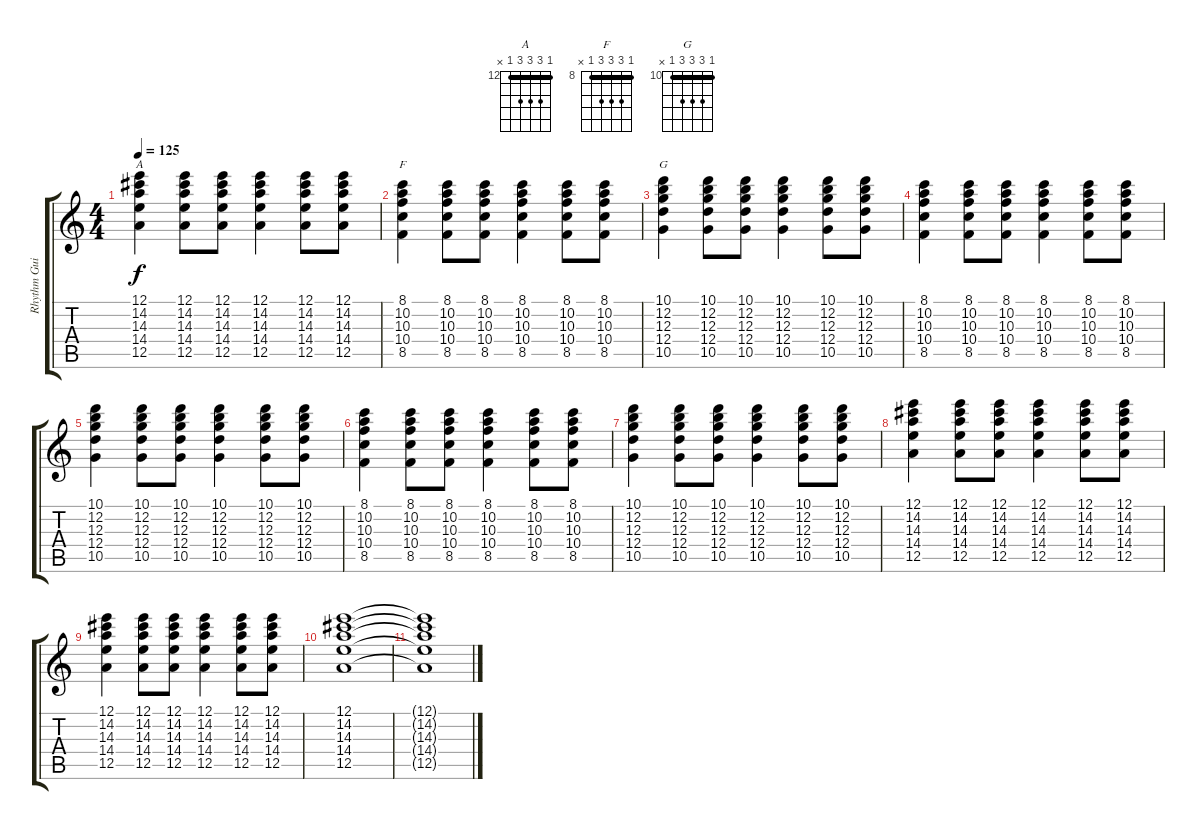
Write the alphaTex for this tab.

\track ("Rhythm Guitar" "Rhythm Gui") {instrument overdrivenguitar}
\staff {score tabs}
\tuning (E4 B3 G3 D3 A2 E2) {hide}
\chord ("A" 12 14 14 14 12 x) {firstfret 12 barre 12}
\chord ("F" 8 10 10 10 8 x) {firstfret 8 barre 8}
\chord ("G" 10 12 12 12 10 x) {firstfret 10 barre 10}
\ts (4 4)
\tempo 125
\clef g2
\ks c
(12.1 14.2 14.3 14.4 12.5).4{ch "A" dy f} (12.1 14.2 14.3 14.4 12.5).8 (12.1 14.2 14.3 14.4 12.5).8 (12.1 14.2 14.3 14.4 12.5).4 (12.1 14.2 14.3 14.4 12.5).8 (12.1 14.2 14.3 14.4 12.5).8 |
(8.1 10.2 10.3 10.4 8.5).4{ch "F"} (8.1 10.2 10.3 10.4 8.5).8 (8.1 10.2 10.3 10.4 8.5).8 (8.1 10.2 10.3 10.4 8.5).4 (8.1 10.2 10.3 10.4 8.5).8 (8.1 10.2 10.3 10.4 8.5).8 |
(10.1 12.2 12.3 12.4 10.5).4{ch "G"} (10.1 12.2 12.3 12.4 10.5).8 (10.1 12.2 12.3 12.4 10.5).8 (10.1 12.2 12.3 12.4 10.5).4 (10.1 12.2 12.3 12.4 10.5).8 (10.1 12.2 12.3 12.4 10.5).8 |
(8.1 10.2 10.3 10.4 8.5).4 (8.1 10.2 10.3 10.4 8.5).8 (8.1 10.2 10.3 10.4 8.5).8 (8.1 10.2 10.3 10.4 8.5).4 (8.1 10.2 10.3 10.4 8.5).8 (8.1 10.2 10.3 10.4 8.5).8 |
(10.1 12.2 12.3 12.4 10.5).4 (10.1 12.2 12.3 12.4 10.5).8 (10.1 12.2 12.3 12.4 10.5).8 (10.1 12.2 12.3 12.4 10.5).4 (10.1 12.2 12.3 12.4 10.5).8 (10.1 12.2 12.3 12.4 10.5).8 |
(8.1 10.2 10.3 10.4 8.5).4 (8.1 10.2 10.3 10.4 8.5).8 (8.1 10.2 10.3 10.4 8.5).8 (8.1 10.2 10.3 10.4 8.5).4 (8.1 10.2 10.3 10.4 8.5).8 (8.1 10.2 10.3 10.4 8.5).8 |
(10.1 12.2 12.3 12.4 10.5).4 (10.1 12.2 12.3 12.4 10.5).8 (10.1 12.2 12.3 12.4 10.5).8 (10.1 12.2 12.3 12.4 10.5).4 (10.1 12.2 12.3 12.4 10.5).8 (10.1 12.2 12.3 12.4 10.5).8 |
(12.1 14.2 14.3 14.4 12.5).4 (12.1 14.2 14.3 14.4 12.5).8 (12.1 14.2 14.3 14.4 12.5).8 (12.1 14.2 14.3 14.4 12.5).4 (12.1 14.2 14.3 14.4 12.5).8 (12.1 14.2 14.3 14.4 12.5).8 |
(12.1 14.2 14.3 14.4 12.5).4 (12.1 14.2 14.3 14.4 12.5).8 (12.1 14.2 14.3 14.4 12.5).8 (12.1 14.2 14.3 14.4 12.5).4 (12.1 14.2 14.3 14.4 12.5).8 (12.1 14.2 14.3 14.4 12.5).8 |
(12.1 14.2 14.3 14.4 12.5).1 |
(12.1{t} 14.2{t} 14.3{t} 14.4{t} 12.5{t}).1
